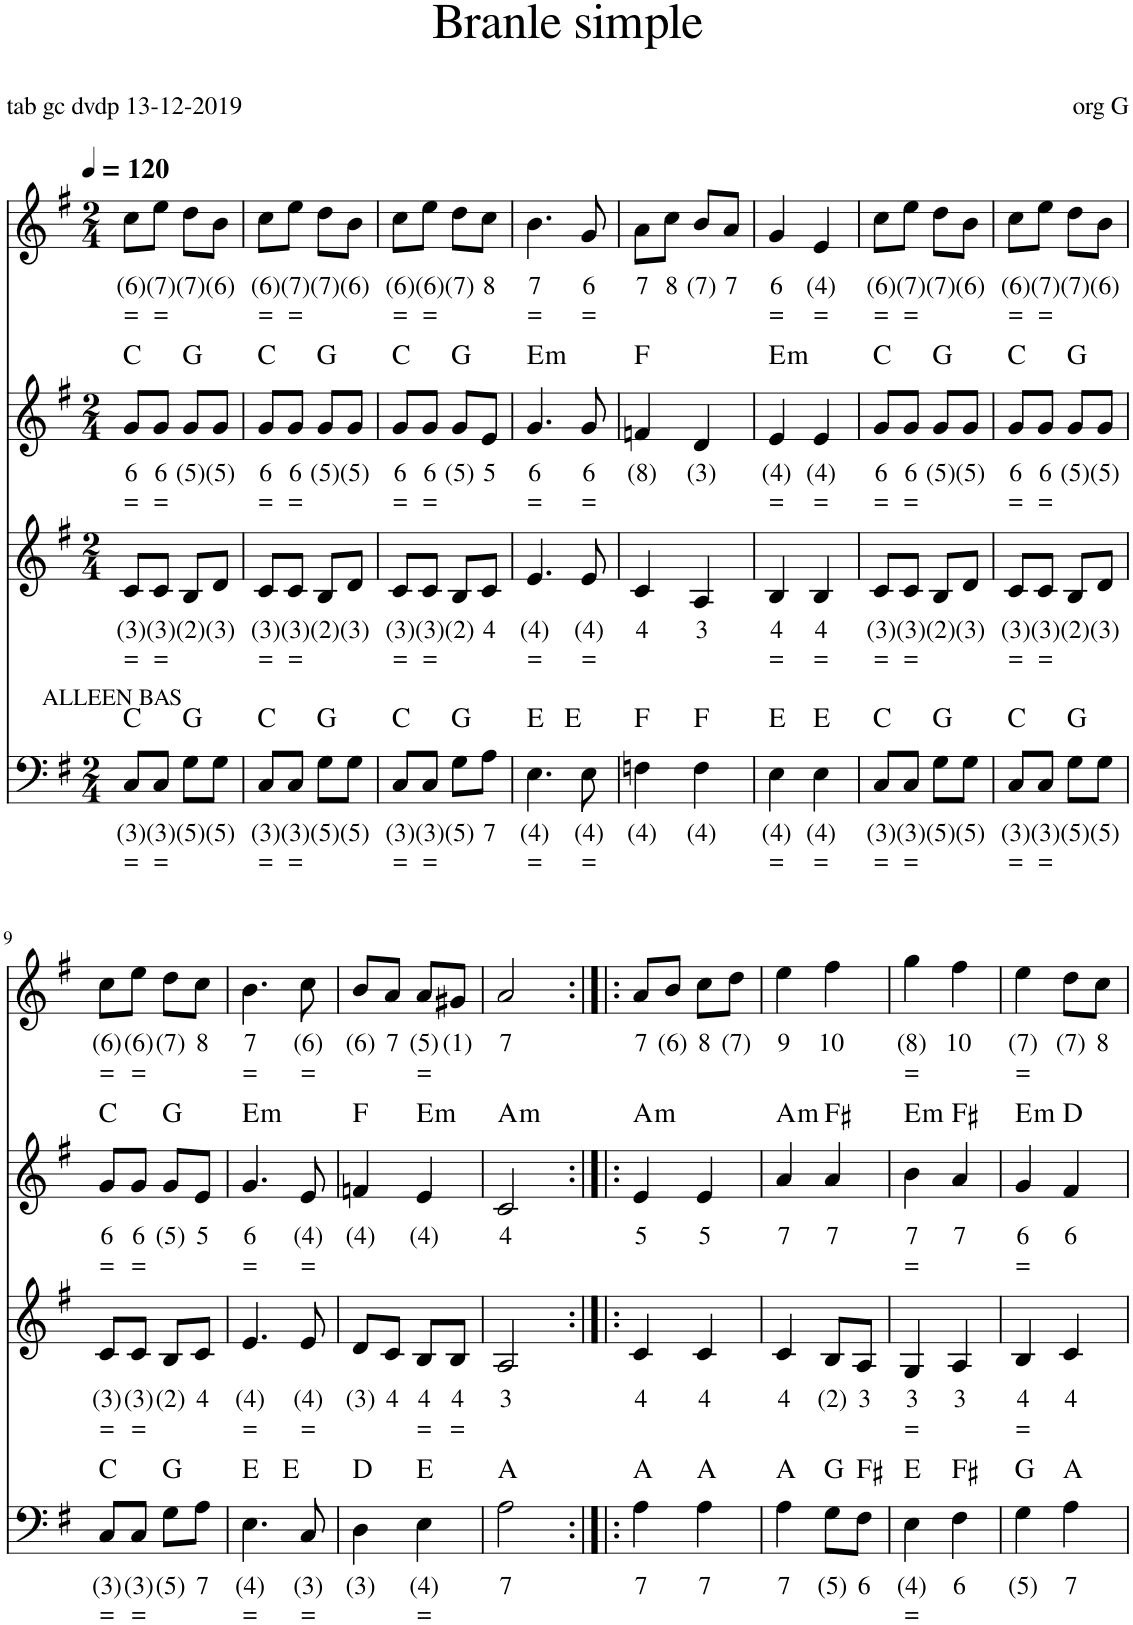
**kern	**text	**text	**harte	**kern	**text	**text	**kern	**text	**text	**harte	**kern	**text	**text
*part4	*part4	*part4	*part4	*part3	*part3	*part3	*part2	*part2	*part2	*part2	*part1	*part1	*part1
*staff4	*staff4	*staff4	*	*staff3	*staff3	*staff3	*staff2	*staff2	*staff2	*	*staff1	*staff1	*staff1
*I"Contrabas, Viola	*	*	*	*I"Viool, Harpsichord	*	*	*I"Blokfluit, Recorder	*	*	*	*I"Blokfluit, Recorder	*	*
*clefF4	*	*	*	*clefG2	*	*	*clefG2	*	*	*	*clefG2	*	*
*Trd7c12	*	*	*	*	*	*	*	*	*	*	*	*	*
*k[f#]	*	*	*	*k[f#]	*	*	*k[f#]	*	*	*	*k[f#]	*	*
*M2/4	*	*	*	*M2/4	*	*	*M2/4	*	*	*	*M2/4	*	*
*MM120	*	*	*	*MM120	*	*	*MM120	*	*	*	*MM120	*	*
=1	=1	=1	=1	=1	=1	=1	=1	=1	=1	=1	=1	=1	=1
!LO:TX:a:t=ALLEEN BAS	!	!	!	!	!	!	!	!	!	!	!	!	!
!	!LO:LY:b	!LO:LY:b	!	!	!LO:LY:b	!LO:LY:b	!	!LO:LY:b	!LO:LY:b	!	!	!LO:LY:b	!LO:LY:b
8C/L	(3)	=	C:maj	8c/L	(3)	=	8g/L	6	=	C:maj	8cc\L	(6)	=
!	!LO:LY:b	!LO:LY:b	!	!	!LO:LY:b	!LO:LY:b	!	!LO:LY:b	!LO:LY:b	!	!	!LO:LY:b	!LO:LY:b
8C/J	(3)	=	.	8c/J	(3)	=	8g/J	6	=	.	8ee\J	(7)	=
!	!LO:LY:b	!	!	!	!LO:LY:b	!	!	!LO:LY:b	!	!	!	!LO:LY:b	!
8G\L	(5)	.	G:maj	8B/L	(2)	.	8g/L	(5)	.	G:maj	8dd\L	(7)	.
!	!LO:LY:b	!	!	!	!LO:LY:b	!	!	!LO:LY:b	!	!	!	!LO:LY:b	!
8G\J	(5)	.	.	8d/J	(3)	.	8g/J	(5)	.	.	8b\J	(6)	.
=2	=2	=2	=2	=2	=2	=2	=2	=2	=2	=2	=2	=2	=2
!	!LO:LY:b	!LO:LY:b	!	!	!LO:LY:b	!LO:LY:b	!	!LO:LY:b	!LO:LY:b	!	!	!LO:LY:b	!LO:LY:b
8C/L	(3)	=	C:maj	8c/L	(3)	=	8g/L	6	=	C:maj	8cc\L	(6)	=
!	!LO:LY:b	!LO:LY:b	!	!	!LO:LY:b	!LO:LY:b	!	!LO:LY:b	!LO:LY:b	!	!	!LO:LY:b	!LO:LY:b
8C/J	(3)	=	.	8c/J	(3)	=	8g/J	6	=	.	8ee\J	(7)	=
!	!LO:LY:b	!	!	!	!LO:LY:b	!	!	!LO:LY:b	!	!	!	!LO:LY:b	!
8G\L	(5)	.	G:maj	8B/L	(2)	.	8g/L	(5)	.	G:maj	8dd\L	(7)	.
!	!LO:LY:b	!	!	!	!LO:LY:b	!	!	!LO:LY:b	!	!	!	!LO:LY:b	!
8G\J	(5)	.	.	8d/J	(3)	.	8g/J	(5)	.	.	8b\J	(6)	.
=3	=3	=3	=3	=3	=3	=3	=3	=3	=3	=3	=3	=3	=3
!	!LO:LY:b	!LO:LY:b	!	!	!LO:LY:b	!LO:LY:b	!	!LO:LY:b	!LO:LY:b	!	!	!LO:LY:b	!LO:LY:b
8C/L	(3)	=	C:maj	8c/L	(3)	=	8g/L	6	=	C:maj	8cc\L	(6)	=
!	!LO:LY:b	!LO:LY:b	!	!	!LO:LY:b	!LO:LY:b	!	!LO:LY:b	!LO:LY:b	!	!	!LO:LY:b	!LO:LY:b
8C/J	(3)	=	.	8c/J	(3)	=	8g/J	6	=	.	8ee\J	(6)	=
!	!LO:LY:b	!	!	!	!LO:LY:b	!	!	!LO:LY:b	!	!	!	!LO:LY:b	!
8G\L	(5)	.	G:maj	8B/L	(2)	.	8g/L	(5)	.	G:maj	8dd\L	(7)	.
!	!LO:LY:b	!	!	!	!LO:LY:b	!	!	!LO:LY:b	!	!	!	!LO:LY:b	!
8A\J	7	.	.	8c/J	4	.	8e/J	5	.	.	8cc\J	8	.
=4	=4	=4	=4	=4	=4	=4	=4	=4	=4	=4	=4	=4	=4
!	!LO:LY:b	!LO:LY:b	!	!	!LO:LY:b	!LO:LY:b	!	!LO:LY:b	!LO:LY:b	!LO:H:kt=m	!	!LO:LY:b	!LO:LY:b
*^	*	*	*	*	*	*	*	*	*	*	*	*	*
4.E\	4ryy	(4)	=	E:maj	4.e/	(4)	=	4.g/	6	=	E:min	4.b\	7	=
.	4ryy	.	.	E:maj	.	.	.	.	.	.	.	.	.	.
!	!	!LO:LY:b	!LO:LY:b	!	!	!LO:LY:b	!LO:LY:b	!	!LO:LY:b	!LO:LY:b	!	!	!LO:LY:b	!LO:LY:b
8E\	.	(4)	=	.	8e/	(4)	=	8g/	6	=	.	8g/	6	=
=5	=5	=5	=5	=5	=5	=5	=5	=5	=5	=5	=5	=5	=5	=5
!	!	!LO:LY:b	!	!	!	!LO:LY:b	!	!	!LO:LY:b	!	!	!	!LO:LY:b	!
*v	*v	*	*	*	*	*	*	*	*	*	*	*	*	*
4Fn\	(4)	.	F:maj	4c/	4	.	4fn/	(8)	.	F:maj	8a\L	7	.
!	!	!	!	!	!	!	!	!	!	!	!	!LO:LY:b	!
.	.	.	.	.	.	.	.	.	.	.	8cc\J	8	.
!	!LO:LY:b	!	!	!	!LO:LY:b	!	!	!LO:LY:b	!	!	!	!LO:LY:b	!
4F\	(4)	.	F:maj	4A/	3	.	4d/	(3)	.	.	8b/L	(7)	.
!	!	!	!	!	!	!	!	!	!	!	!	!LO:LY:b	!
.	.	.	.	.	.	.	.	.	.	.	8a/J	7	.
=6	=6	=6	=6	=6	=6	=6	=6	=6	=6	=6	=6	=6	=6
!	!LO:LY:b	!LO:LY:b	!	!	!LO:LY:b	!LO:LY:b	!	!LO:LY:b	!LO:LY:b	!LO:H:kt=m	!	!LO:LY:b	!LO:LY:b
4E\	(4)	=	E:maj	4B/	4	=	4e/	(4)	=	E:min	4g/	6	=
!	!LO:LY:b	!LO:LY:b	!	!	!LO:LY:b	!LO:LY:b	!	!LO:LY:b	!LO:LY:b	!	!	!LO:LY:b	!LO:LY:b
4E\	(4)	=	E:maj	4B/	4	=	4e/	(4)	=	.	4e/	(4)	=
=7	=7	=7	=7	=7	=7	=7	=7	=7	=7	=7	=7	=7	=7
!	!LO:LY:b	!LO:LY:b	!	!	!LO:LY:b	!LO:LY:b	!	!LO:LY:b	!LO:LY:b	!	!	!LO:LY:b	!LO:LY:b
8C/L	(3)	=	C:maj	8c/L	(3)	=	8g/L	6	=	C:maj	8cc\L	(6)	=
!	!LO:LY:b	!LO:LY:b	!	!	!LO:LY:b	!LO:LY:b	!	!LO:LY:b	!LO:LY:b	!	!	!LO:LY:b	!LO:LY:b
8C/J	(3)	=	.	8c/J	(3)	=	8g/J	6	=	.	8ee\J	(7)	=
!	!LO:LY:b	!	!	!	!LO:LY:b	!	!	!LO:LY:b	!	!	!	!LO:LY:b	!
8G\L	(5)	.	G:maj	8B/L	(2)	.	8g/L	(5)	.	G:maj	8dd\L	(7)	.
!	!LO:LY:b	!	!	!	!LO:LY:b	!	!	!LO:LY:b	!	!	!	!LO:LY:b	!
8G\J	(5)	.	.	8d/J	(3)	.	8g/J	(5)	.	.	8b\J	(6)	.
=8	=8	=8	=8	=8	=8	=8	=8	=8	=8	=8	=8	=8	=8
!	!LO:LY:b	!LO:LY:b	!	!	!LO:LY:b	!LO:LY:b	!	!LO:LY:b	!LO:LY:b	!	!	!LO:LY:b	!LO:LY:b
8C/L	(3)	=	C:maj	8c/L	(3)	=	8g/L	6	=	C:maj	8cc\L	(6)	=
!	!LO:LY:b	!LO:LY:b	!	!	!LO:LY:b	!LO:LY:b	!	!LO:LY:b	!LO:LY:b	!	!	!LO:LY:b	!LO:LY:b
8C/J	(3)	=	.	8c/J	(3)	=	8g/J	6	=	.	8ee\J	(7)	=
!	!LO:LY:b	!	!	!	!LO:LY:b	!	!	!LO:LY:b	!	!	!	!LO:LY:b	!
8G\L	(5)	.	G:maj	8B/L	(2)	.	8g/L	(5)	.	G:maj	8dd\L	(7)	.
!	!LO:LY:b	!	!	!	!LO:LY:b	!	!	!LO:LY:b	!	!	!	!LO:LY:b	!
8G\J	(5)	.	.	8d/J	(3)	.	8g/J	(5)	.	.	8b\J	(6)	.
!!LO:LB:g=z
=9	=9	=9	=9	=9	=9	=9	=9	=9	=9	=9	=9	=9	=9
!	!LO:LY:b	!LO:LY:b	!	!	!LO:LY:b	!LO:LY:b	!	!LO:LY:b	!LO:LY:b	!	!	!LO:LY:b	!LO:LY:b
8C/L	(3)	=	C:maj	8c/L	(3)	=	8g/L	6	=	C:maj	8cc\L	(6)	=
!	!LO:LY:b	!LO:LY:b	!	!	!LO:LY:b	!LO:LY:b	!	!LO:LY:b	!LO:LY:b	!	!	!LO:LY:b	!LO:LY:b
8C/J	(3)	=	.	8c/J	(3)	=	8g/J	6	=	.	8ee\J	(6)	=
!	!LO:LY:b	!	!	!	!LO:LY:b	!	!	!LO:LY:b	!	!	!	!LO:LY:b	!
8G\L	(5)	.	G:maj	8B/L	(2)	.	8g/L	(5)	.	G:maj	8dd\L	(7)	.
!	!LO:LY:b	!	!	!	!LO:LY:b	!	!	!LO:LY:b	!	!	!	!LO:LY:b	!
8A\J	7	.	.	8c/J	4	.	8e/J	5	.	.	8cc\J	8	.
=10	=10	=10	=10	=10	=10	=10	=10	=10	=10	=10	=10	=10	=10
!	!LO:LY:b	!LO:LY:b	!	!	!LO:LY:b	!LO:LY:b	!	!LO:LY:b	!LO:LY:b	!LO:H:kt=m	!	!LO:LY:b	!LO:LY:b
*^	*	*	*	*	*	*	*	*	*	*	*	*	*
4.E\	4ryy	(4)	=	E:maj	4.e/	(4)	=	4.g/	6	=	E:min	4.b\	7	=
.	4ryy	.	.	E:maj	.	.	.	.	.	.	.	.	.	.
!	!	!LO:LY:b	!LO:LY:b	!	!	!LO:LY:b	!LO:LY:b	!	!LO:LY:b	!LO:LY:b	!	!	!LO:LY:b	!LO:LY:b
8C/	.	(3)	=	.	8e/	(4)	=	8e/	(4)	=	.	8cc\	(6)	=
=11	=11	=11	=11	=11	=11	=11	=11	=11	=11	=11	=11	=11	=11	=11
!	!	!LO:LY:b	!	!	!	!LO:LY:b	!	!	!LO:LY:b	!	!	!	!LO:LY:b	!
*v	*v	*	*	*	*	*	*	*	*	*	*	*	*	*
4D\	(3)	.	D:maj	8d/L	(3)	.	4fn/	(4)	.	F:maj	8b/L	(6)	.
!	!	!	!	!	!LO:LY:b	!	!	!	!	!	!	!LO:LY:b	!
.	.	.	.	8c/J	4	.	.	.	.	.	8a/J	7	.
!	!LO:LY:b	!LO:LY:b	!	!	!LO:LY:b	!LO:LY:b	!	!LO:LY:b	!	!LO:H:kt=m	!	!LO:LY:b	!LO:LY:b
4E\	(4)	=	E:maj	8B/L	4	=	4e/	(4)	.	E:min	8a/L	(5)	=
!	!	!	!	!	!LO:LY:b	!LO:LY:b	!	!	!	!	!	!LO:LY:b	!
.	.	.	.	8B/J	4	=	.	.	.	.	8g#X/J	(1)	.
=12	=12	=12	=12	=12	=12	=12	=12	=12	=12	=12	=12	=12	=12
!	!LO:LY:b	!	!	!	!LO:LY:b	!	!	!LO:LY:b	!	!LO:H:kt=m	!	!LO:LY:b	!
2A\	7	.	A:maj	2A/	3	.	2c/	4	.	A:min	2a/	7	.
=13:|!|:	=13:|!|:	=13:|!|:	=13:|!|:	=13:|!|:	=13:|!|:	=13:|!|:	=13:|!|:	=13:|!|:	=13:|!|:	=13:|!|:	=13:|!|:	=13:|!|:	=13:|!|:
!	!LO:LY:b	!	!	!	!LO:LY:b	!	!	!LO:LY:b	!	!LO:H:kt=m	!	!LO:LY:b	!
4A\	7	.	A:maj	4c/	4	.	4e/	5	.	A:min	8a/L	7	.
!	!	!	!	!	!	!	!	!	!	!	!	!LO:LY:b	!
.	.	.	.	.	.	.	.	.	.	.	8b/J	(6)	.
!	!LO:LY:b	!	!	!	!LO:LY:b	!	!	!LO:LY:b	!	!	!	!LO:LY:b	!
4A\	7	.	A:maj	4c/	4	.	4e/	5	.	.	8cc\L	8	.
!	!	!	!	!	!	!	!	!	!	!	!	!LO:LY:b	!
.	.	.	.	.	.	.	.	.	.	.	8dd\J	(7)	.
=14	=14	=14	=14	=14	=14	=14	=14	=14	=14	=14	=14	=14	=14
!	!LO:LY:b	!	!	!	!LO:LY:b	!	!	!LO:LY:b	!	!LO:H:kt=m	!	!LO:LY:b	!
4A\	7	.	A:maj	4c/	4	.	4a/	7	.	A:min	4ee\	9	.
!	!LO:LY:b	!	!	!	!LO:LY:b	!	!	!LO:LY:b	!	!	!	!LO:LY:b	!
8G\L	(5)	.	G:maj	8B/L	(2)	.	4a/	7	.	F#:maj	4ff#\	10	.
!	!LO:LY:b	!	!	!	!LO:LY:b	!	!	!	!	!	!	!	!
8F#\J	6	.	F#:maj	8A/J	3	.	.	.	.	.	.	.	.
=15	=15	=15	=15	=15	=15	=15	=15	=15	=15	=15	=15	=15	=15
!	!LO:LY:b	!LO:LY:b	!	!	!LO:LY:b	!LO:LY:b	!	!LO:LY:b	!LO:LY:b	!LO:H:kt=m	!	!LO:LY:b	!LO:LY:b
4E\	(4)	=	E:maj	4G/	3	=	4b\	7	=	E:min	4gg\	(8)	=
!	!LO:LY:b	!	!	!	!LO:LY:b	!	!	!LO:LY:b	!	!	!	!LO:LY:b	!
4F#\	6	.	F#:maj	4A/	3	.	4a/	7	.	F#:maj	4ff#\	10	.
=16	=16	=16	=16	=16	=16	=16	=16	=16	=16	=16	=16	=16	=16
!	!LO:LY:b	!	!	!	!LO:LY:b	!LO:LY:b	!	!LO:LY:b	!LO:LY:b	!LO:H:kt=m	!	!LO:LY:b	!LO:LY:b
4G\	(5)	.	G:maj	4B/	4	=	4g/	6	=	E:min	4ee\	(7)	=
!	!LO:LY:b	!	!	!	!LO:LY:b	!	!	!LO:LY:b	!	!	!	!LO:LY:b	!
4A\	7	.	A:maj	4c/	4	.	4f#/	6	.	D:maj	8dd\L	(7)	.
!	!	!	!	!	!	!	!	!	!	!	!	!LO:LY:b	!
.	.	.	.	.	.	.	.	.	.	.	8cc\J	8	.
=	=	=	=	=	=	=	=	=	=	=	=	=	=
*-	*-	*-	*-	*-	*-	*-	*-	*-	*-	*-	*-	*-	*-
